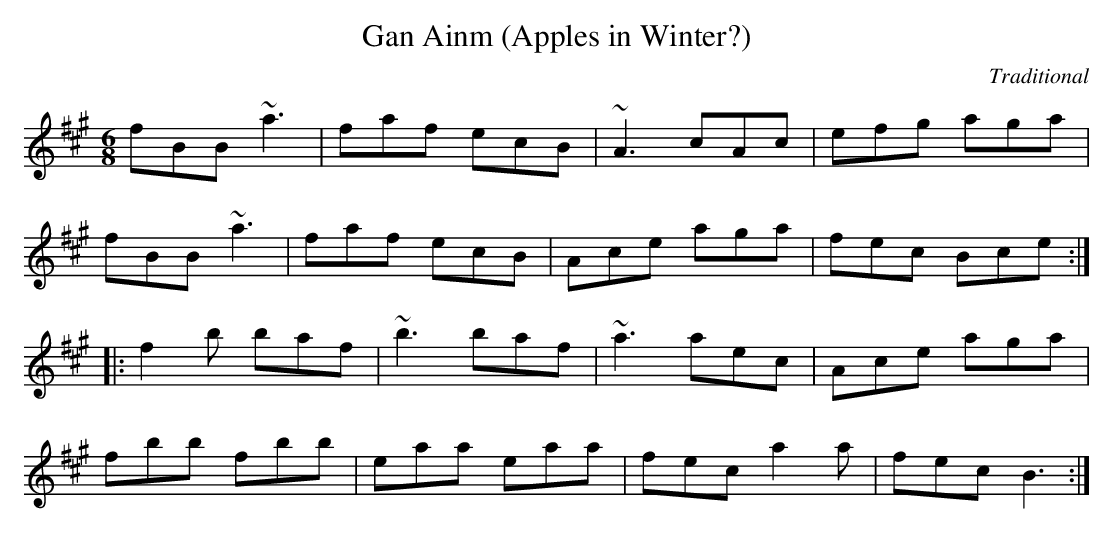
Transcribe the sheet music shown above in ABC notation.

X:1
T:Gan Ainm (Apples in Winter?)
C:Traditional
M:6/8
L:1/8
K:A
fBB ~a3|faf ecB|~A3 cAc|efg aga|!
fBB ~a3|faf ecB|Ace aga|fec Bce:|!
|:f2b baf|~b3 baf|~a3 aec|Ace aga|!
fbb fbb|eaa eaa|fec a2a|fec B3:|!
